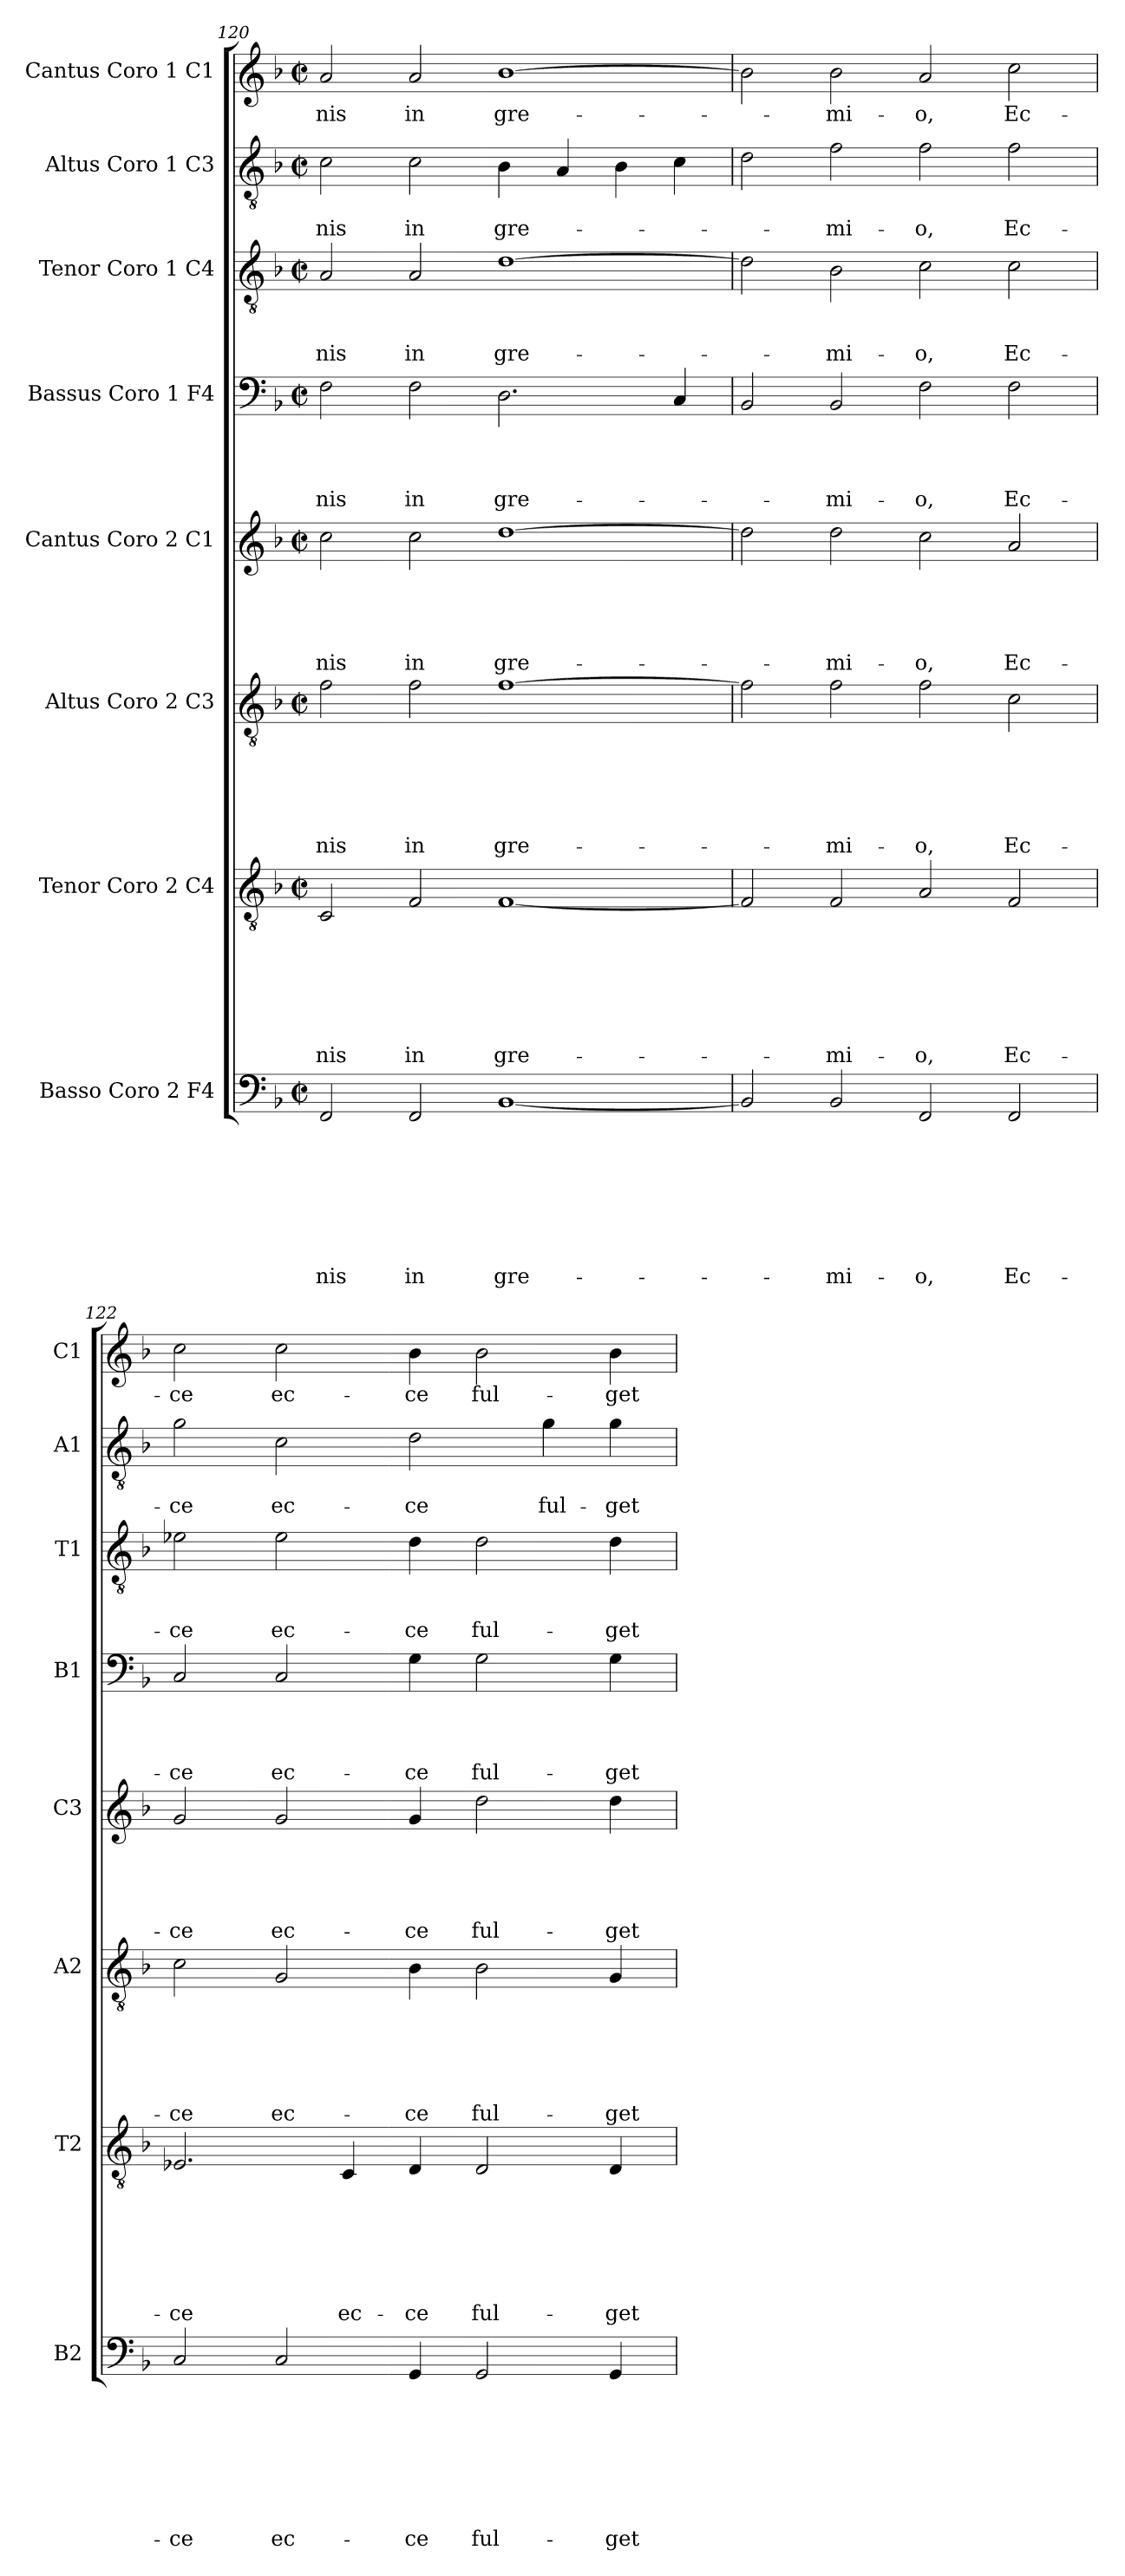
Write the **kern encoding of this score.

**kern	**text	**text	**text	**text	**text	**text	**text	**text	**kern	**text	**text	**text	**text	**text	**text	**text	**kern	**text	**text	**text	**text	**text	**text	**kern	**text	**text	**text	**text	**text	**kern	**text	**text	**text	**text	**kern	**text	**text	**text	**kern	**text	**text	**kern	**text
*part8	*part8	*part8	*part8	*part8	*part8	*part8	*part8	*part8	*part7	*part7	*part7	*part7	*part7	*part7	*part7	*part7	*part6	*part6	*part6	*part6	*part6	*part6	*part6	*part5	*part5	*part5	*part5	*part5	*part5	*part4	*part4	*part4	*part4	*part4	*part3	*part3	*part3	*part3	*part2	*part2	*part2	*part1	*part1
*staff8	*staff8	*staff8	*staff8	*staff8	*staff8	*staff8	*staff8	*staff8	*staff7	*staff7	*staff7	*staff7	*staff7	*staff7	*staff7	*staff7	*staff6	*staff6	*staff6	*staff6	*staff6	*staff6	*staff6	*staff5	*staff5	*staff5	*staff5	*staff5	*staff5	*staff4	*staff4	*staff4	*staff4	*staff4	*staff3	*staff3	*staff3	*staff3	*staff2	*staff2	*staff2	*staff1	*staff1
*I"Basso Coro 2 F4	*	*	*	*	*	*	*	*	*I"Tenor  Coro 2 C4	*	*	*	*	*	*	*	*I"Altus Coro 2 C3	*	*	*	*	*	*	*I"Cantus  Coro 2 C1	*	*	*	*	*	*I"Bassus  Coro 1 F4	*	*	*	*	*I"Tenor  Coro 1 C4	*	*	*	*I"Altus  Coro 1 C3	*	*	*I"Cantus  Coro 1 C1	*
*I'B2	*	*	*	*	*	*	*	*	*I'T2	*	*	*	*	*	*	*	*I'A2	*	*	*	*	*	*	*I'C3	*	*	*	*	*	*I'B1	*	*	*	*	*I'T1	*	*	*	*I'A1	*	*	*I'C1	*
*clefF4	*	*	*	*	*	*	*	*	*clefGv2	*	*	*	*	*	*	*	*clefGv2	*	*	*	*	*	*	*clefG2	*	*	*	*	*	*clefF4	*	*	*	*	*clefGv2	*	*	*	*clefGv2	*	*	*clefG2	*
*k[b-]	*	*	*	*	*	*	*	*	*k[b-]	*	*	*	*	*	*	*	*k[b-]	*	*	*	*	*	*	*k[b-]	*	*	*	*	*	*k[b-]	*	*	*	*	*k[b-]	*	*	*	*k[b-]	*	*	*k[b-]	*
*F:	*	*	*	*	*	*	*	*	*F:	*	*	*	*	*	*	*	*F:	*	*	*	*	*	*	*F:	*	*	*	*	*	*F:	*	*	*	*	*F:	*	*	*	*F:	*	*	*F:	*
*M2/2	*	*	*	*	*	*	*	*	*M2/2	*	*	*	*	*	*	*	*M2/2	*	*	*	*	*	*	*M2/2	*	*	*	*	*	*M2/2	*	*	*	*	*M2/2	*	*	*	*M2/2	*	*	*M2/2	*
*met(c|)	*	*	*	*	*	*	*	*	*met(c|)	*	*	*	*	*	*	*	*met(c|)	*	*	*	*	*	*	*met(c|)	*	*	*	*	*	*met(c|)	*	*	*	*	*met(c|)	*	*	*	*met(c|)	*	*	*met(c|)	*
=120	=120	=120	=120	=120	=120	=120	=120	=120	=120	=120	=120	=120	=120	=120	=120	=120	=120	=120	=120	=120	=120	=120	=120	=120	=120	=120	=120	=120	=120	=120	=120	=120	=120	=120	=120	=120	=120	=120	=120	=120	=120	=120	=120
2FF/	.	.	.	.	.	.	.	-nis	2C/	.	.	.	.	.	.	-nis	2f\	.	.	.	.	.	-nis	2cc\	.	.	.	.	-nis	2F\	.	.	.	-nis	2A/	.	.	-nis	2c\	.	-nis	2a/	-nis
2FF/	.	.	.	.	.	.	.	in	2F/	.	.	.	.	.	.	in	2f\	.	.	.	.	.	in	2cc\	.	.	.	.	in	2F\	.	.	.	in	2A/	.	.	in	2c\	.	in	2a/	in
[1BB-	.	.	.	.	.	.	.	gre-	[1F	.	.	.	.	.	.	gre-	[1f	.	.	.	.	.	gre-	[1dd	.	.	.	.	gre-	2.D\	.	.	.	gre-	[1d	.	.	gre-	4B-\	.	gre-	[1b-	gre-
.	.	.	.	.	.	.	.	.	.	.	.	.	.	.	.	.	.	.	.	.	.	.	.	.	.	.	.	.	.	.	.	.	.	.	.	.	.	.	4A/	.	.	.	.
.	.	.	.	.	.	.	.	.	.	.	.	.	.	.	.	.	.	.	.	.	.	.	.	.	.	.	.	.	.	.	.	.	.	.	.	.	.	.	4B-\	.	.	.	.
.	.	.	.	.	.	.	.	.	.	.	.	.	.	.	.	.	.	.	.	.	.	.	.	.	.	.	.	.	.	4C/	.	.	.	.	.	.	.	.	4c\	.	.	.	.
=121	=121	=121	=121	=121	=121	=121	=121	=121	=121	=121	=121	=121	=121	=121	=121	=121	=121	=121	=121	=121	=121	=121	=121	=121	=121	=121	=121	=121	=121	=121	=121	=121	=121	=121	=121	=121	=121	=121	=121	=121	=121	=121	=121
2BB-/]	.	.	.	.	.	.	.	.	2F/]	.	.	.	.	.	.	.	2f\]	.	.	.	.	.	.	2dd\]	.	.	.	.	.	2BB-/	.	.	.	.	2d\]	.	.	.	2d\	.	.	2b-\]	.
2BB-/	.	.	.	.	.	.	.	-mi-	2F/	.	.	.	.	.	.	-mi-	2f\	.	.	.	.	.	-mi-	2dd\	.	.	.	.	-mi-	2BB-/	.	.	.	-mi-	2B-\	.	.	-mi-	2f\	.	-mi-	2b-\	-mi-
2FF/	.	.	.	.	.	.	.	-o,	2A/	.	.	.	.	.	.	-o,	2f\	.	.	.	.	.	-o,	2cc\	.	.	.	.	-o,	2F\	.	.	.	-o,	2c\	.	.	-o,	2f\	.	-o,	2a/	-o,
2FF/	.	.	.	.	.	.	.	Ec-	2F/	.	.	.	.	.	.	Ec-	2c\	.	.	.	.	.	Ec-	2a/	.	.	.	.	Ec-	2F\	.	.	.	Ec-	2c\	.	.	Ec-	2f\	.	Ec-	2cc\	Ec-
=122	=122	=122	=122	=122	=122	=122	=122	=122	=122	=122	=122	=122	=122	=122	=122	=122	=122	=122	=122	=122	=122	=122	=122	=122	=122	=122	=122	=122	=122	=122	=122	=122	=122	=122	=122	=122	=122	=122	=122	=122	=122	=122	=122
2C/	.	.	.	.	.	.	.	-ce	2.E-X/	.	.	.	.	.	.	-ce	2c\	.	.	.	.	.	-ce	2g/	.	.	.	.	-ce	2C/	.	.	.	-ce	2e-X\	.	.	-ce	2g\	.	-ce	2cc\	-ce
2C/	.	.	.	.	.	.	.	ec-	.	.	.	.	.	.	.	.	2G/	.	.	.	.	.	ec-	2g/	.	.	.	.	ec-	2C/	.	.	.	ec-	2e-\	.	.	ec-	2c\	.	ec-	2cc\	ec-
.	.	.	.	.	.	.	.	.	4C/	.	.	.	.	.	.	ec-	.	.	.	.	.	.	.	.	.	.	.	.	.	.	.	.	.	.	.	.	.	.	.	.	.	.	.
4GG/	.	.	.	.	.	.	.	-ce	4D/	.	.	.	.	.	.	-ce	4B-\	.	.	.	.	.	-ce	4g/	.	.	.	.	-ce	4G\	.	.	.	-ce	4d\	.	.	-ce	2d\	.	-ce	4b-\	-ce
2GG/	.	.	.	.	.	.	.	ful-	2D/	.	.	.	.	.	.	ful-	2B-\	.	.	.	.	.	ful-	2dd\	.	.	.	.	ful-	2G\	.	.	.	ful-	2d\	.	.	ful-	.	.	.	2b-\	ful-
.	.	.	.	.	.	.	.	.	.	.	.	.	.	.	.	.	.	.	.	.	.	.	.	.	.	.	.	.	.	.	.	.	.	.	.	.	.	.	4g\	.	ful-	.	.
4GG/	.	.	.	.	.	.	.	-get	4D/	.	.	.	.	.	.	-get	4G/	.	.	.	.	.	-get	4dd\	.	.	.	.	-get	4G\	.	.	.	-get	4d\	.	.	-get	4g\	.	-get	4b-\	-get
=	=	=	=	=	=	=	=	=	=	=	=	=	=	=	=	=	=	=	=	=	=	=	=	=	=	=	=	=	=	=	=	=	=	=	=	=	=	=	=	=	=	=	=
*-	*-	*-	*-	*-	*-	*-	*-	*-	*-	*-	*-	*-	*-	*-	*-	*-	*-	*-	*-	*-	*-	*-	*-	*-	*-	*-	*-	*-	*-	*-	*-	*-	*-	*-	*-	*-	*-	*-	*-	*-	*-	*-	*-
